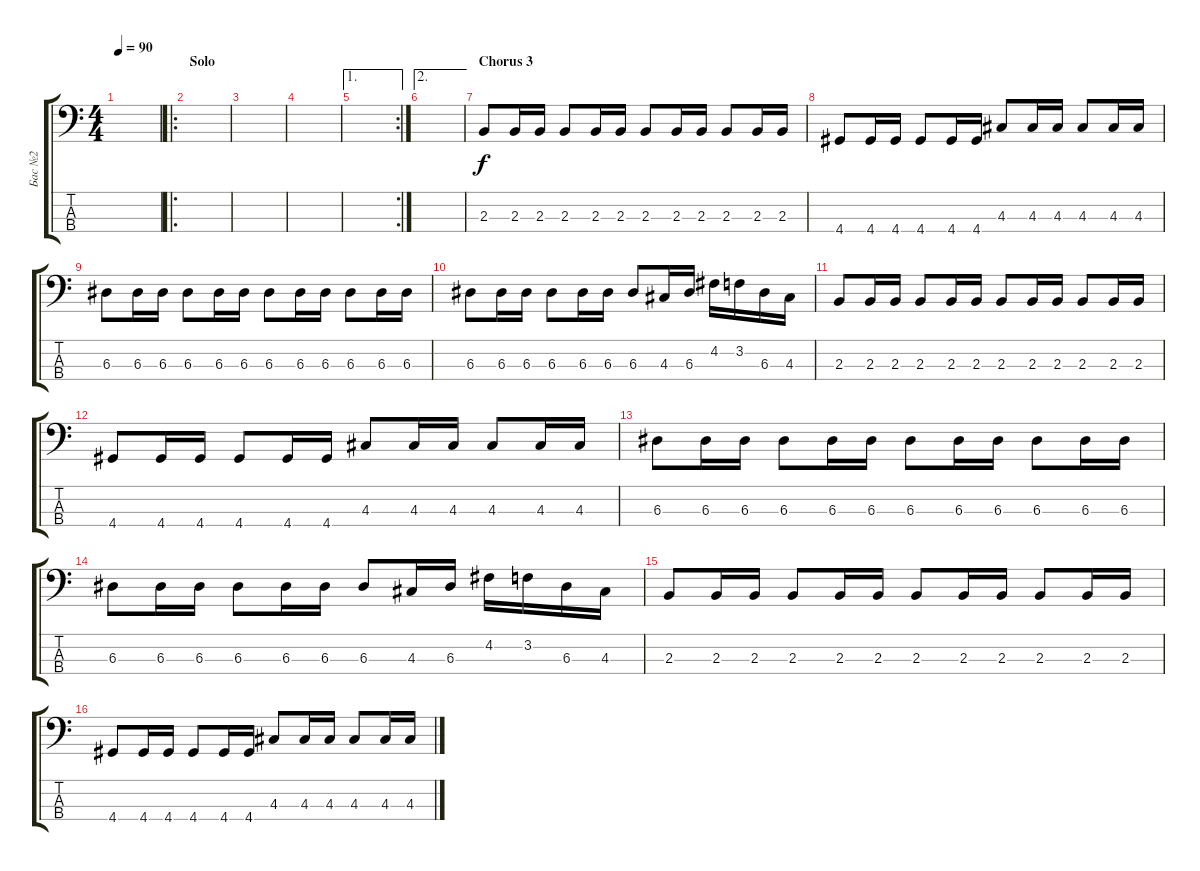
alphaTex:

\track ("Бас №2" "Бас №2") {instrument electricbassfinger}
\staff {score tabs}
\tuning (G2 D2 A1 E1) {hide}
\ts (4 4)
\tempo 90
\clef f4
\ks c
|
\ro
\section ("" "Solo")
|
|
|
\ae 1
\rc 2
|
\ae 2
|
\section ("" "Chorus 3")
2.3.8{volume 13 instrument electricbassfinger} 2.3.16 2.3.16 2.3.8 2.3.16 2.3.16 2.3.8 2.3.16 2.3.16 2.3.8 2.3.16 2.3.16 |
4.4.8 4.4.16 4.4.16 4.4.8 4.4.16 4.4.16 4.3.8 4.3.16 4.3.16 4.3.8 4.3.16 4.3.16 |
6.3.8 6.3.16 6.3.16 6.3.8 6.3.16 6.3.16 6.3.8 6.3.16 6.3.16 6.3.8 6.3.16 6.3.16 |
6.3.8 6.3.16 6.3.16 6.3.8 6.3.16 6.3.16 6.3.8 4.3.16 6.3.16 4.2.16 3.2.16 6.3.16 4.3.16 |
2.3.8 2.3.16 2.3.16 2.3.8 2.3.16 2.3.16 2.3.8 2.3.16 2.3.16 2.3.8 2.3.16 2.3.16 |
4.4.8 4.4.16 4.4.16 4.4.8 4.4.16 4.4.16 4.3.8 4.3.16 4.3.16 4.3.8 4.3.16 4.3.16 |
6.3.8 6.3.16 6.3.16 6.3.8 6.3.16 6.3.16 6.3.8 6.3.16 6.3.16 6.3.8 6.3.16 6.3.16 |
6.3.8 6.3.16 6.3.16 6.3.8 6.3.16 6.3.16 6.3.8 4.3.16 6.3.16 4.2.16 3.2.16 6.3.16 4.3.16 |
2.3.8 2.3.16 2.3.16 2.3.8 2.3.16 2.3.16 2.3.8 2.3.16 2.3.16 2.3.8 2.3.16 2.3.16 |
4.4.8 4.4.16 4.4.16 4.4.8 4.4.16 4.4.16 4.3.8 4.3.16 4.3.16 4.3.8 4.3.16 4.3.16
